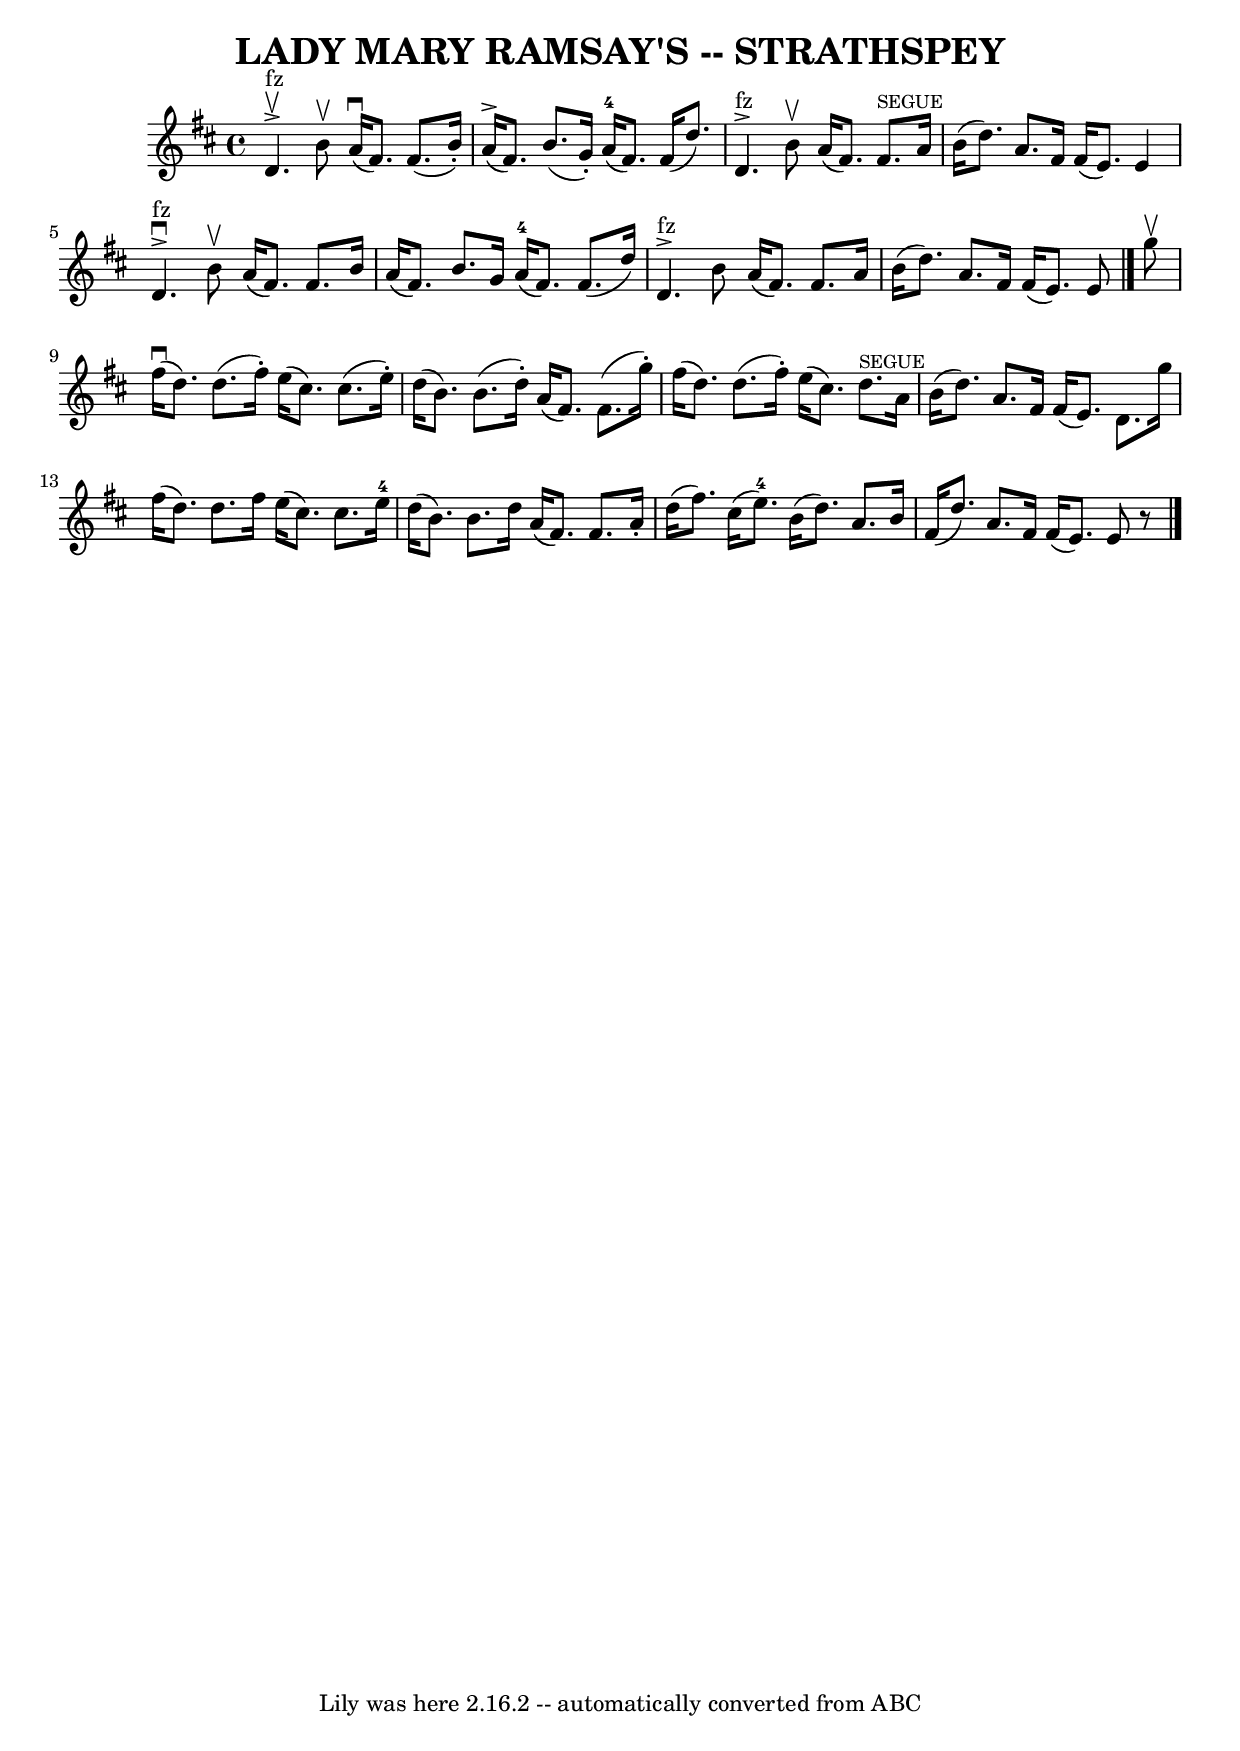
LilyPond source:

\version "2.16.2"
\include "Mammoth.ily"
\header {
  %% book = "Ryan's Mammoth Collection of Fiddle Tunes"
  crossRefNumber = "1"
  footnotes = ""
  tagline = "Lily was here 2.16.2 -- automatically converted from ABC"
  title = "LADY MARY RAMSAY'S -- STRATHSPEY"

}
voicedefault =  {


  \override Staff.TimeSignature #'style = #'C
  \time 4/4 
  \key d \major
 d'4.^"fz"^\upbow^\accent b'8^\upbow a'16 
  (^\downbow fis'8.) fis'8. (b'16 -.)   |
  a'16 (^\accent   
  fis'8.) b'8. (g'16 -.) a'16-4(fis'8.) fis'16 (d''8. 
  )   |
  d'4.^"fz"^\accent b'8^\upbow a'16 (fis'8.)   
  fis'8.^\segue a'16    |
  b'16 (d''8.) a'8. fis'16    
  fis'16 (e'8.) e'4    |
  d'4.^"fz"^\accent^\downbow b'8 
  ^\upbow a'16 (fis'8.) fis'8. b'16    |
  a'16 (fis'8.  
  -) b'8. g'16 a'16-4(fis'8.) fis'8. (d''16)   
  |
  d'4.^"fz"^\accent b'8 a'16 (fis'8.) fis'8. a'16 
  |
  b'16 (d''8.) a'8. fis'16 fis'16 (e'8.) e'8  
  \bar "|." g''8^\upbow   |
  fis''16 (^\downbow d''8.)   
  d''8. (fis''16 -.) e''16 (cis''8.) cis''8. (e''16 -.)   
  |
  d''16 (b'8.) b'8. (d''16 -.) a'16 (fis'8.)   
  fis'8. (g''16 -.)   |
  fis''16 (d''8.) d''8. (fis''16 
  -.) e''16 (cis''8.) d''8.^\segue a'16    |
  b'16 (
  d''8.) a'8. fis'16 fis'16 (e'8.) d'8. g''16    |
  
  fis''16 (d''8.) d''8. fis''16 e''16 (cis''8.) cis''8.   
  e''16-4   |
  d''16 (b'8.) b'8. d''16    |
  a'16 
  (fis'8.) fis'8. a'16 -.   |
  d''16 (fis''8.)   
  cis''16 (e''8.-4) b'16 (d''8.) a'8. b'16    |
  
  fis'16 (d''8.) a'8. fis'16 fis'16 (e'8.) e'8    r8   
  \bar "|."   

}

\score{
  <<

    \context Staff="default"
    {
      \voicedefault 
      
    }

  >>
  \layout {
    
  }
  \midi {
  }

}
